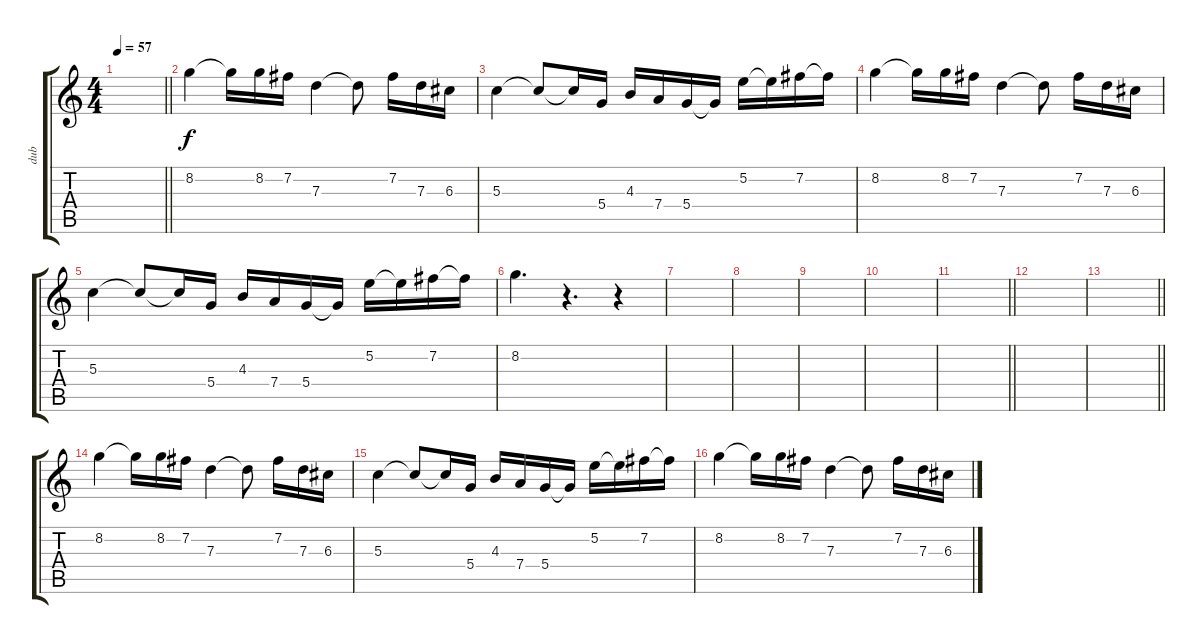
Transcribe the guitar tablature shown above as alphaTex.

\track ("dub" "dub") {instrument overdrivenguitar}
\staff {score tabs}
\tuning (E4 B3 G3 D3 A2 E2) {hide}
\ts (4 4)
\tempo 57
\clef g2
\barLineRight lightlight
\ks c
|
8.2.4 8.2{t}.16 8.2.16 7.2.16 7.3.4 7.3{t}.8 7.2.16 7.3.16 6.3.16 |
5.3.4 5.3{t}.8 5.3{t}.16 5.4.16 4.3.16 7.4.16 5.4.16 5.4{t}.16 5.2.16 5.2{t}.16 7.2.16 7.2{t}.16 |
8.2.4 8.2{t}.16 8.2.16 7.2.16 7.3.4 7.3{t}.8 7.2.16 7.3.16 6.3.16 |
5.3.4 5.3{t}.8 5.3{t}.16 5.4.16 4.3.16 7.4.16 5.4.16 5.4{t}.16 5.2.16 5.2{t}.16 7.2.16 7.2{t}.16 |
8.2.4{d} r.4{d} r.4 |
|
|
|
|
\barLineRight lightlight
|
|
\barLineRight lightlight
|
8.2.4 8.2{t}.16 8.2.16 7.2.16 7.3.4 7.3{t}.8 7.2.16 7.3.16 6.3.16 |
5.3.4 5.3{t}.8 5.3{t}.16 5.4.16 4.3.16 7.4.16 5.4.16 5.4{t}.16 5.2.16 5.2{t}.16 7.2.16 7.2{t}.16 |
8.2.4 8.2{t}.16 8.2.16 7.2.16 7.3.4 7.3{t}.8 7.2.16 7.3.16 6.3.16
